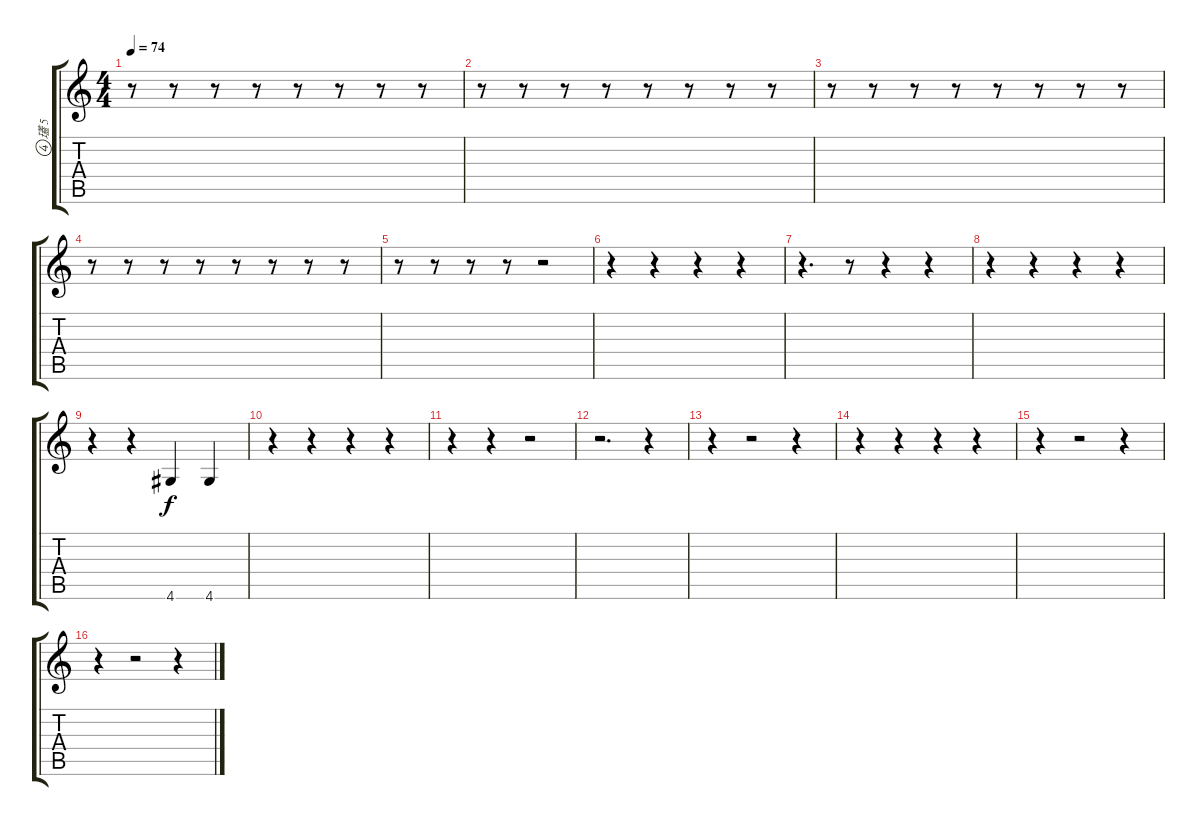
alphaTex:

\track ("瓂 5" "瓂 5") {instrument fretlessbass}
\staff {score tabs}
\tuning (E4 B3 G3 D3 A2 E2) {hide}
\ts (4 4)
\tempo 74
\clef g2
\ks c
r.8{dy f} r.8 r.8 r.8 r.8 r.8 r.8 r.8 |
r.8 r.8 r.8 r.8 r.8 r.8 r.8 r.8 |
r.8 r.8 r.8 r.8 r.8 r.8 r.8 r.8 |
r.8 r.8 r.8 r.8 r.8 r.8 r.8 r.8 |
r.8 r.8 r.8 r.8 r.2 |
r.4 r.4 r.4 r.4 |
r.4{d} r.8 r.4 r.4 |
r.4 r.4 r.4 r.4 |
r.4 r.4 4.6.4 4.6.4 |
r.4 r.4 r.4 r.4 |
r.4 r.4 r.2 |
r.2{d} r.4 |
r.4 r.2 r.4 |
r.4 r.4 r.4 r.4 |
r.4 r.2 r.4 |
r.4 r.2 r.4
